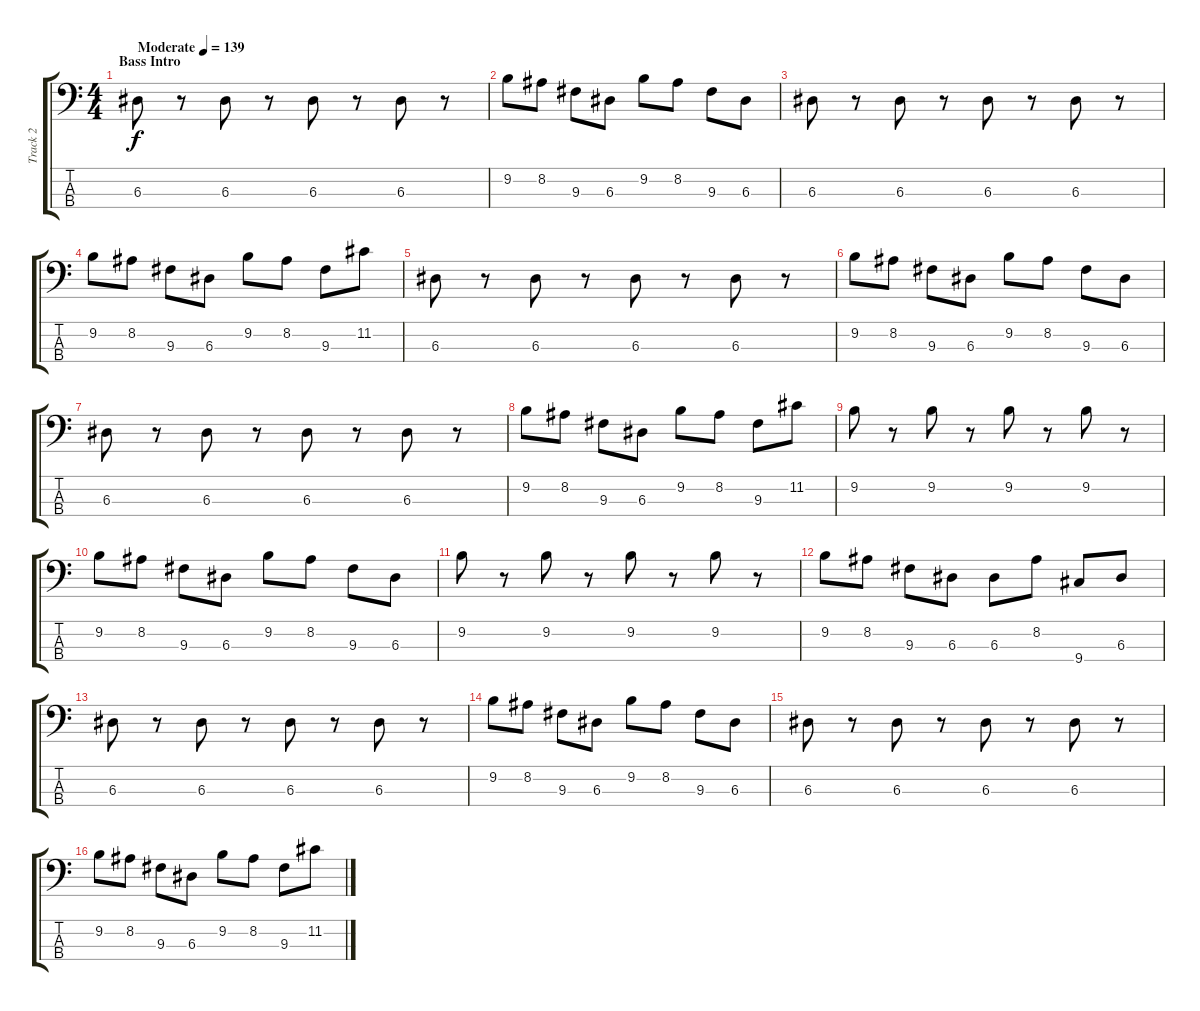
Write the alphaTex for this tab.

\track ("Track 2" "Track 2") {instrument electricbassfinger}
\staff {score tabs}
\tuning (G2 D2 A1 E1) {hide}
\ts (4 4)
\section ("" "Bass Intro")
\tempo (139 "Moderate")
\clef f4
\ks c
6.3.8{dy f instrument electricbassfinger} r.8 6.3.8 r.8 6.3.8 r.8 6.3.8 r.8 |
9.2.8 8.2.8 9.3.8 6.3.8 9.2.8 8.2.8 9.3.8 6.3.8 |
6.3.8 r.8 6.3.8 r.8 6.3.8 r.8 6.3.8 r.8 |
9.2.8 8.2.8 9.3.8 6.3.8 9.2.8 8.2.8 9.3.8 11.2.8 |
6.3.8 r.8 6.3.8 r.8 6.3.8 r.8 6.3.8 r.8 |
9.2.8 8.2.8 9.3.8 6.3.8 9.2.8 8.2.8 9.3.8 6.3.8 |
6.3.8 r.8 6.3.8 r.8 6.3.8 r.8 6.3.8 r.8 |
9.2.8 8.2.8 9.3.8 6.3.8 9.2.8 8.2.8 9.3.8 11.2.8 |
9.2.8 r.8 9.2.8 r.8 9.2.8 r.8 9.2.8 r.8 |
9.2.8 8.2.8 9.3.8 6.3.8 9.2.8 8.2.8 9.3.8 6.3.8 |
9.2.8 r.8 9.2.8 r.8 9.2.8 r.8 9.2.8 r.8 |
9.2.8 8.2.8 9.3.8 6.3.8 6.3.8 8.2.8 9.4.8 6.3.8 |
6.3.8 r.8 6.3.8 r.8 6.3.8 r.8 6.3.8 r.8 |
9.2.8 8.2.8 9.3.8 6.3.8 9.2.8 8.2.8 9.3.8 6.3.8 |
6.3.8 r.8 6.3.8 r.8 6.3.8 r.8 6.3.8 r.8 |
9.2.8 8.2.8 9.3.8 6.3.8 9.2.8 8.2.8 9.3.8 11.2.8
